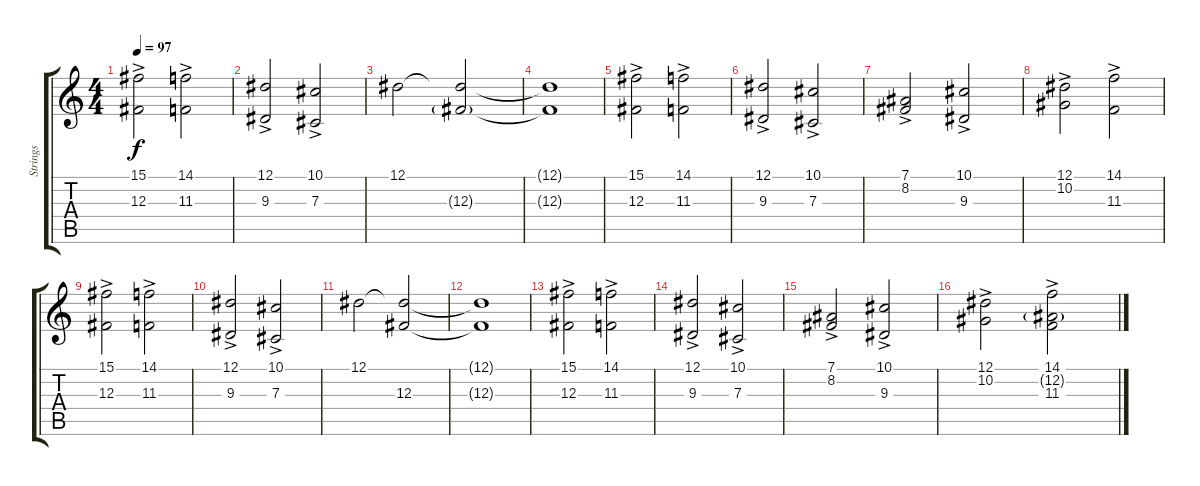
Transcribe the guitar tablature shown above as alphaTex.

\track ("Strings" "Strings") {instrument stringensemble1}
\staff {score tabs}
\tuning (Eb4 Bb3 Gb3 Db3 Ab2 Eb2) {hide}
\ts (4 4)
\tempo 97
\clef g2
\ks c
(15.1{ac} 12.3{ac}).2{dy f} (14.1{ac} 11.3{ac}).2 |
(12.1{ac} 9.3{ac}).2 (10.1{ac} 7.3{ac}).2 |
12.1.2 (12.1{t} 12.3{g}).2 |
(12.1{t} 12.3{t}).1 |
(15.1{ac} 12.3{ac}).2 (14.1{ac} 11.3{ac}).2 |
(12.1{ac} 9.3{ac}).2 (10.1{ac} 7.3{ac}).2 |
(7.1{ac} 8.2).2 (10.1{ac} 9.3).2 |
(12.1{ac} 10.2).2 (14.1{ac} 11.3).2 |
(15.1{ac} 12.3{ac}).2 (14.1{ac} 11.3{ac}).2 |
(12.1{ac} 9.3{ac}).2 (10.1{ac} 7.3{ac}).2 |
12.1.2 (12.1{t} 12.3).2 |
(12.1{t} 12.3{t}).1 |
(15.1{ac} 12.3{ac}).2 (14.1{ac} 11.3{ac}).2 |
(12.1{ac} 9.3{ac}).2 (10.1{ac} 7.3{ac}).2 |
(7.1{ac} 8.2).2 (10.1{ac} 9.3).2 |
(12.1{ac} 10.2).2 (14.1{ac} 12.2{g} 11.3).2
